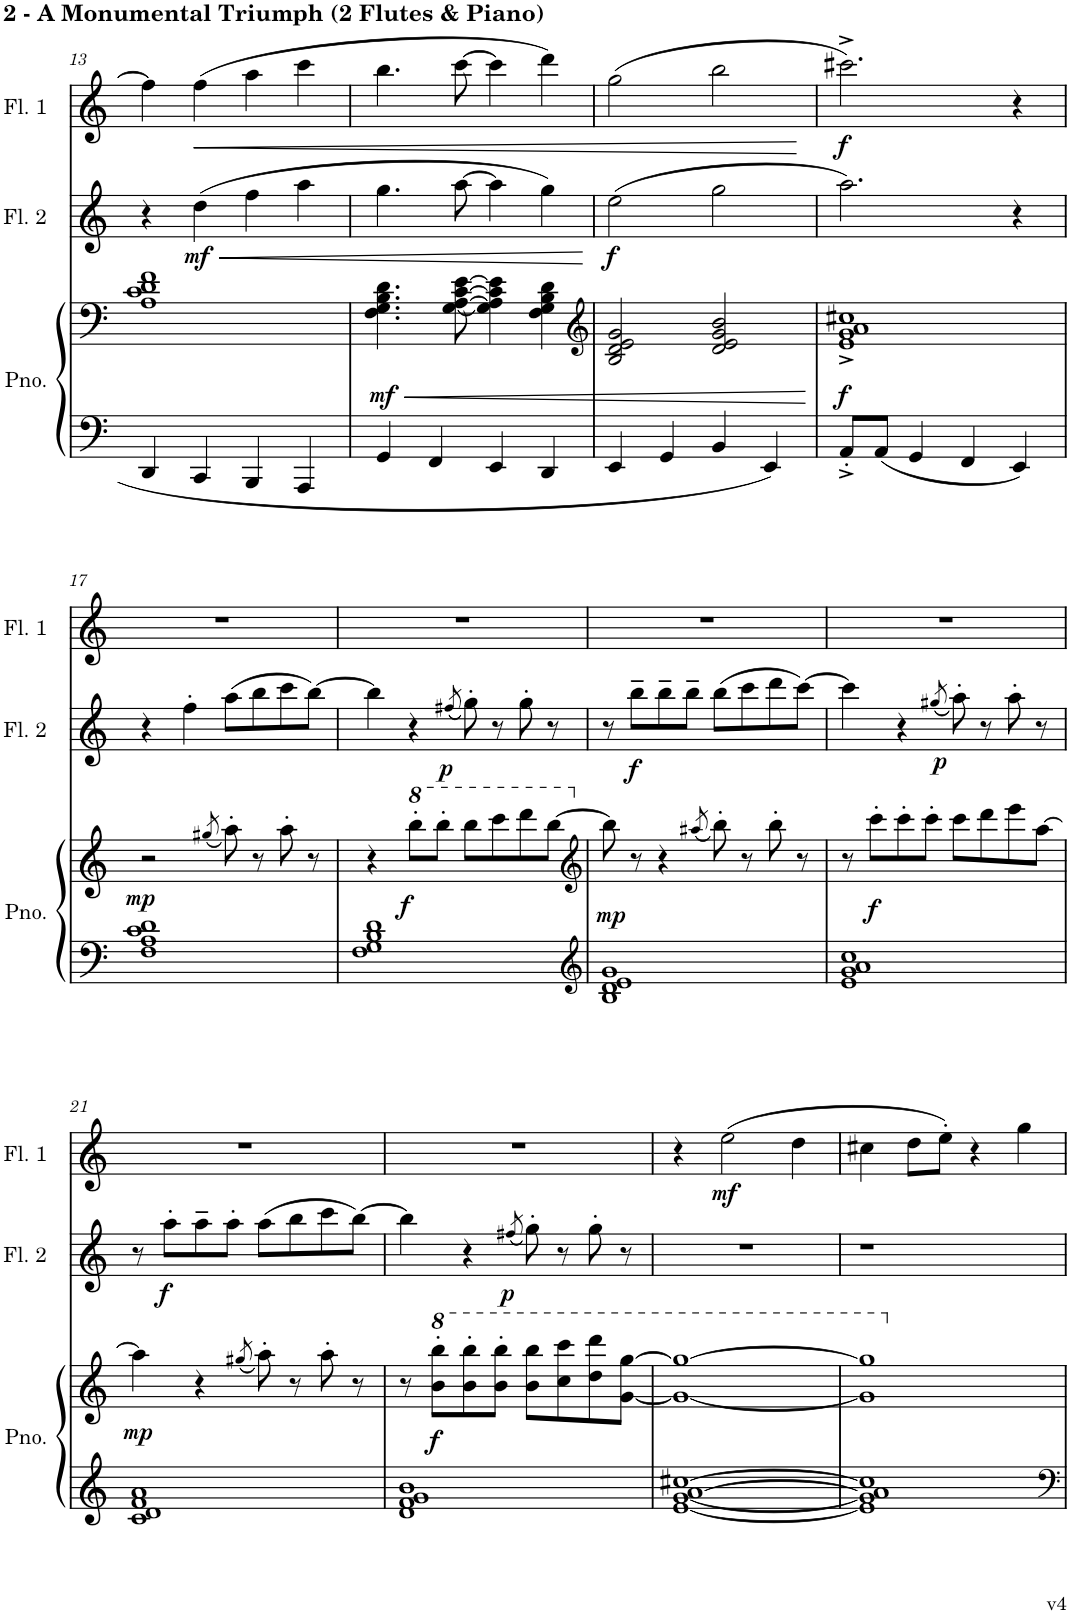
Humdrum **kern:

**kern	**kern	**dynam	**kern	**dynam	**kern	**dynam
*part3	*part3	*part3	*part2	*part2	*part1	*part1
*staff4	*staff3	*staff3/4	*staff2	*staff2	*staff1	*staff1
*I"Piano	*	*	*I"Flute 2	*	*I"Flute 1	*
*I'Pno.	*	*	*I'Fl. 2	*	*I'Fl. 1	*
!!LO:PB:g=z
*clefF4	*clefG2	*	*clefG2	*	*clefG2	*
*k[]	*k[]	*	*k[]	*	*k[]	*
*M4/4	*M4/4	*	*M4/4	*	*M4/4	*
=13	=13	=13	=13	=13	=13	=13
4DD/	1A 1c 1d 1f	.	4r	.	4ff\]	.
!	!	!	!	!LO:HP:b	!	!LO:HP:b
!	!	!	!	!LO:DY:n=1:b	!	!
4CC/	.	.	(4dd\	< mf	(4ff\	<
4BBB/	.	.	4ff\	.	4aa\	.
4AAA/	.	.	4aa\	.	4ccc\	.
=14	=14	=14	=14	=14	=14	=14
!	!	!LO:HP:b	!	!	!	!
!	!	!LO:DY:n=1:b	!	!	!	!
4GG/	4.F\ 4.G\ 4.B\ 4.d\	< mf	4.gg\	.	4.bb\	.
4FF/	.	.	.	.	.	.
.	[8G\ [8A\ [8c\ [8e\	.	[8aa\	.	[8ccc\	.
4EE/	4G\] 4A\] 4c\] 4e\]	.	4aa\]	.	4ccc\]	.
4DD/	4F\ 4G\ 4B\ 4d\	.	4gg\)	.	4ddd\)	.
.	.	.	.	[	.	.
=15	=15	=15	=15	=15	=15	=15
*	*clefG2	*	*	*	*	*
!	!	!	!	!LO:DY:b	!	!
4EE/	2B/ 2d/ 2e/ 2g/	.	(2ee\	f	(2gg\	.
4GG/	.	.	.	.	.	.
4BB/	2d/ 2e/ 2g/ 2b/	.	2gg\	.	2bb\	.
4EE/	.	.	.	.	.	.
.	.	[	.	.	.	[
=16	=16	=16	=16	=16	=16	=16
!	!	!LO:DY:b	!	!	!	!LO:DY:b
8AA'^/L	1e^ 1g^ 1a^ 1cc#X^	f	2.aa\)	.	2.ccc#X^\)	f
8AA/J	.	.	.	.	.	.
4GG/	.	.	.	.	.	.
4FF/	.	.	.	.	.	.
4EE/	.	.	4r	.	4r	.
!!LO:LB:g=z
=17	=17	=17	=17	=17	=17	=17
!	!	!LO:DY:b	!	!	!	!
1F 1A 1c 1d	2r	mp	4r	.	1r	.
.	.	.	4ff'\	.	.	.
.	(8qgg#X/	.	.	.	.	.
.	8aa'\)	.	(8aa\L	.	.	.
.	8r	.	8bb\	.	.	.
.	8aa'\	.	8ccc\	.	.	.
.	8r	.	[8bb\J)	.	.	.
=18	=18	=18	=18	=18	=18	=18
1F 1G 1B 1d	4r	.	4bb\]	.	1r	.
*	*8va	*	*	*	*	*
!	!	!LO:DY:b	!	!	!	!
.	8bbb'\L	f	4r	.	.	.
.	8bbb'\J	.	.	.	.	.
.	.	.	(8qff#X/	.	.	.
!	!	!	!	!LO:DY:b	!	!
.	8bbb\L	.	8gg'\)	p	.	.
.	8cccc\	.	8r	.	.	.
.	8dddd\	.	8gg'\	.	.	.
.	[8bbb\J	.	8r	.	.	.
=19	=19	=19	=19	=19	=19	=19
*clefG2	*clefG2	*	*	*	*	*
*	*X8va	*	*	*	*	*
!	!	!LO:DY:a=2	!	!	!	!
1B 1d 1e 1g	8bb\]	mp	8r	.	1r	.
!	!	!	!	!LO:DY:b	!	!
.	8r	.	8bb~\L	f	.	.
.	4r	.	8bb~\	.	.	.
.	.	.	8bb~\J	.	.	.
.	(8qaa#X/	.	.	.	.	.
.	8bb'\)	.	(8bb\L	.	.	.
.	8r	.	8ccc\	.	.	.
.	8bb'\	.	8ddd\	.	.	.
.	8r	.	[8ccc\J)	.	.	.
=20	=20	=20	=20	=20	=20	=20
1e 1g 1a 1cc	8r	.	4ccc\]	.	1r	.
!	!	!LO:DY:b	!	!	!	!
.	8ccc'\L	f	.	.	.	.
.	8ccc'\	.	4r	.	.	.
.	8ccc'\J	.	.	.	.	.
.	.	.	(8qgg#X/	.	.	.
!	!	!	!	!LO:DY:b	!	!
.	8ccc\L	.	8aa'\)	p	.	.
.	8ddd\	.	8r	.	.	.
.	8eee\	.	8aa'\	.	.	.
.	[8aa\J	.	8r	.	.	.
!!LO:LB:g=z
=21	=21	=21	=21	=21	=21	=21
!	!	!LO:DY:b	!	!	!	!
1c 1d 1f 1a	4aa\]	mp	8r	.	1r	.
!	!	!	!	!LO:DY:b	!	!
.	.	.	8aa'\L	f	.	.
.	4r	.	8aa~\	.	.	.
.	.	.	8aa'\J	.	.	.
.	(8qgg#X/	.	.	.	.	.
.	8aa'\)	.	(8aa\L	.	.	.
.	8r	.	8bb\	.	.	.
.	8aa'\	.	8ccc\	.	.	.
.	8r	.	[8bb\J)	.	.	.
=22	=22	=22	=22	=22	=22	=22
1d 1f 1g 1b	8r	.	4bb\]	.	1r	.
*	*8va	*	*	*	*	*
!	!	!LO:DY:b	!	!	!	!
.	8bb\' 8bbb\'L	f	.	.	.	.
.	8bb\' 8bbb\'	.	4r	.	.	.
.	8bb\' 8bbb\'J	.	.	.	.	.
.	.	.	(8qff#X/	.	.	.
!	!	!	!	!LO:DY:b	!	!
.	8bb\ 8bbb\L	.	8gg'\)	p	.	.
.	8ccc\ 8cccc\	.	8r	.	.	.
.	8ddd\ 8dddd\	.	8gg'\	.	.	.
.	[8gg\ [8ggg\J	.	8r	.	.	.
=23	=23	=23	=23	=23	=23	=23
[1e [1g [1a [1cc#X	1gg_ 1ggg_	.	1r	.	4r	.
!	!	!	!	!	!	!LO:DY:b
.	.	.	.	.	(2ee\	mf
.	.	.	.	.	4dd\	.
=24	=24	=24	=24	=24	=24	=24
1e] 1g] 1a] 1cc#]	1gg] 1ggg]	.	1r	.	4cc#X\	.
.	.	.	.	.	8dd\L	.
.	.	.	.	.	8ee'\J)	.
.	.	.	.	.	4r	.
.	.	.	.	.	4gg\	.
*	*X8va	*	*	*	*	*
=	=	=	=	=	=	=
*-	*-	*-	*-	*-	*-	*-
